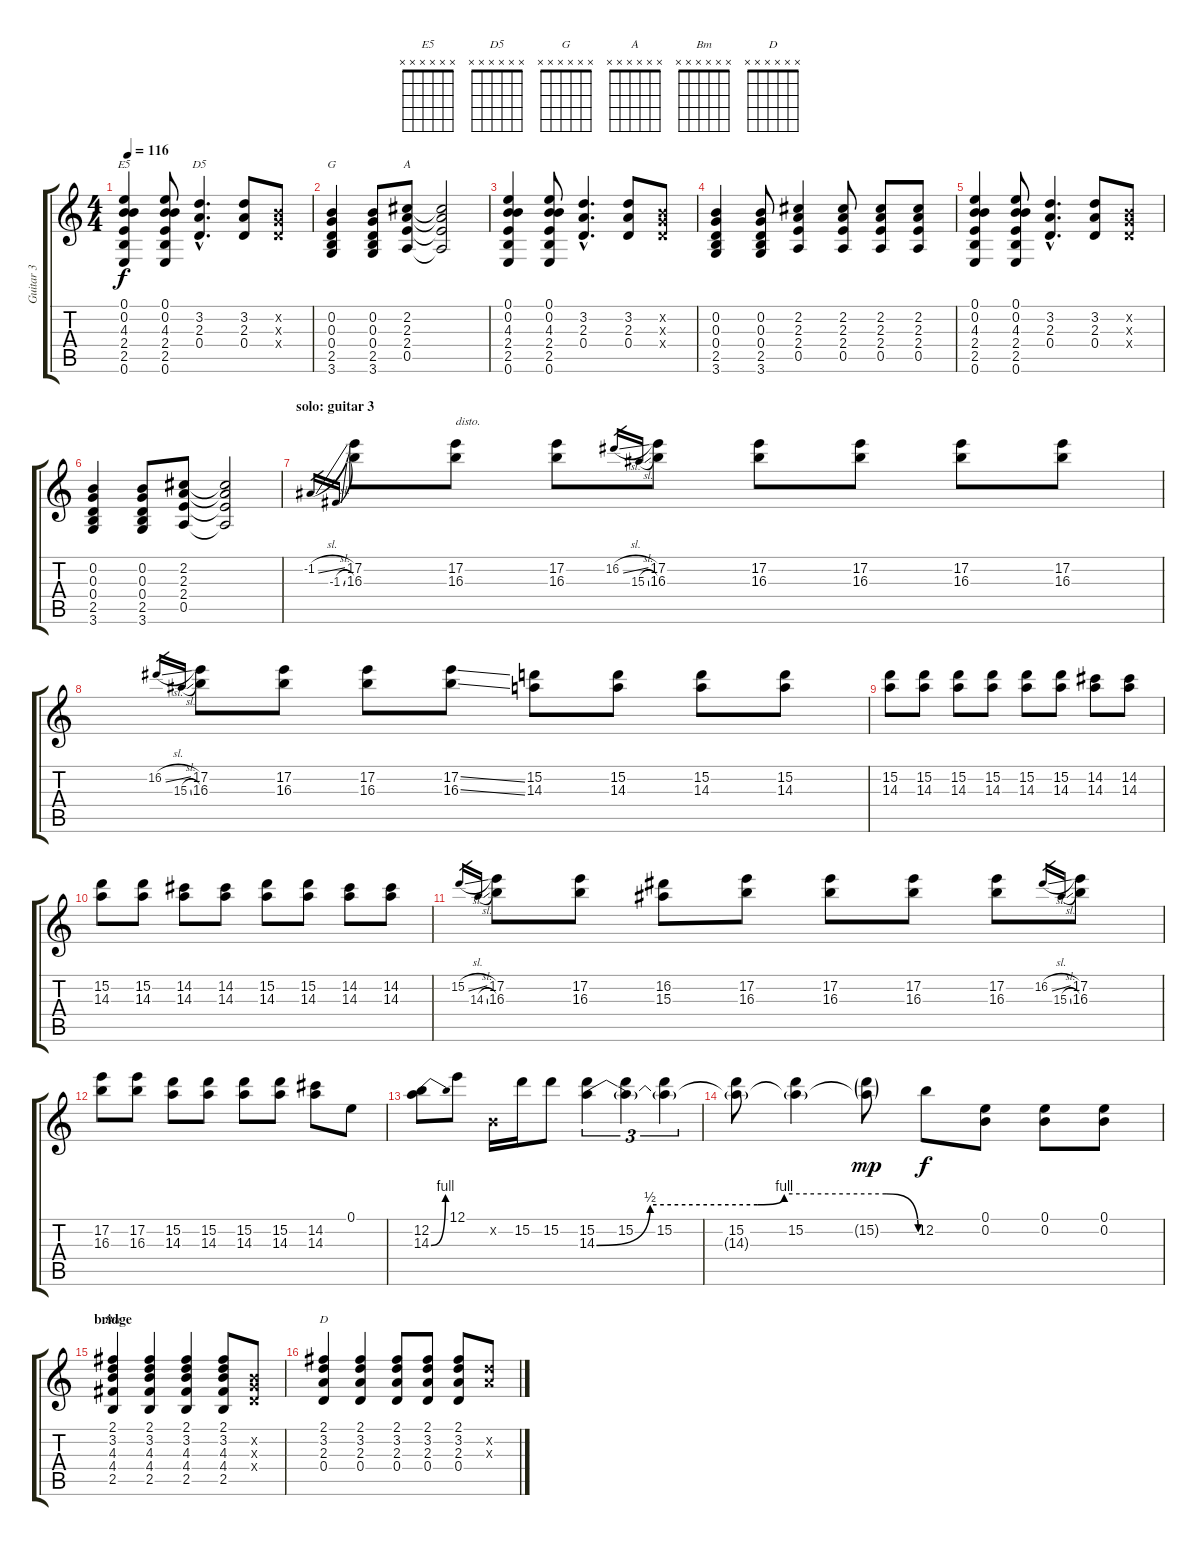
\track ("Guitar 3" "Guitar 3") {instrument electricguitarclean}
\staff {score tabs}
\tuning (E4 B3 G3 D3 A2 E2) {hide}
\chord ("E5" x x x x x x) {firstfret 0}
\chord ("D5" x x x x x x) {firstfret 0}
\chord ("G" x x x x x x) {firstfret 0}
\chord ("A" x x x x x x) {firstfret 0}
\chord ("Bm" x x x x x x) {firstfret 0}
\chord ("D" x x x x x x) {firstfret 0}
\ts (4 4)
\tempo 116
\clef g2
\ks c
(0.1 0.2 4.3 2.4 2.5 0.6).4{ch "E5" dy f} (0.1 0.2 4.3 2.4 2.5 0.6).8 (3.2{hac} 2.3{hac} 0.4{hac}).4{d ch "D5"} (3.2 2.3 0.4).8 (0.2{x} 0.3{x} 0.4{x}).8 |
(0.2 0.3 0.4 2.5 3.6).4{ch "G"} (0.2 0.3 0.4 2.5 3.6).8 (2.2 2.3 2.4 0.5).8{ch "A"} (2.2{t} 2.3{t} 2.4{t} 0.5{t}).2 |
(0.1 0.2 4.3 2.4 2.5 0.6).4 (0.1 0.2 4.3 2.4 2.5 0.6).8 (3.2{hac} 2.3{hac} 0.4{hac}).4{d} (3.2 2.3 0.4).8 (0.2{x} 0.3{x} 0.4{x}).8 |
(0.2 0.3 0.4 2.5 3.6).4 (0.2 0.3 0.4 2.5 3.6).8 (2.2 2.3 2.4 0.5).4 (2.2 2.3 2.4 0.5).8 (2.2 2.3 2.4 0.5).8 (2.2 2.3 2.4 0.5).8 |
(0.1 0.2 4.3 2.4 2.5 0.6).4 (0.1 0.2 4.3 2.4 2.5 0.6).8 (3.2{hac} 2.3{hac} 0.4{hac}).4{d} (3.2 2.3 0.4).8 (0.2{x} 0.3{x} 0.4{x}).8 |
(0.2 0.3 0.4 2.5 3.6).4 (0.2 0.3 0.4 2.5 3.6).8 (2.2 2.3 2.4 0.5).8 (2.2{t} 2.3{t} 2.4{t} 0.5{t}).2 |
\section ("" "solo: guitar 3 ")
-1.2{sl}.16{gr} -1.3{sl}.16{gr} (17.2 16.3).8{volume 15 instrument distortionguitar} (17.2 16.3).8{txt "disto."} (17.2 16.3).8 16.2{sl}.16{gr} 15.3{sl}.16{gr} (17.2 16.3).8 (17.2 16.3).8 (17.2 16.3).8 (17.2 16.3).8 (17.2 16.3).8 |
16.2{sl}.16{gr} 15.3{sl}.16{gr} (17.2 16.3).8 (17.2 16.3).8 (17.2 16.3).8 (17.2{ss} 16.3{ss}).8 (15.2 14.3).8 (15.2 14.3).8 (15.2 14.3).8 (15.2 14.3).8 |
(15.2 14.3).8 (15.2 14.3).8 (15.2 14.3).8 (15.2 14.3).8 (15.2 14.3).8 (15.2 14.3).8 (14.2 14.3).8 (14.2 14.3).8 |
(15.2 14.3).8 (15.2 14.3).8 (14.2 14.3).8 (14.2 14.3).8 (15.2 14.3).8 (15.2 14.3).8 (14.2 14.3).8 (14.2 14.3).8 |
15.2{sl}.16{gr} 14.3{sl}.16{gr} (17.2 16.3).8 (17.2 16.3).8 (16.2 15.3).8 (17.2 16.3).8 (17.2 16.3).8 (17.2 16.3).8 (17.2 16.3).8 16.2{sl}.16{gr} 15.3{sl}.16{gr} (17.2 16.3).8 |
(17.2 16.3).8 (17.2 16.3).8 (15.2 14.3).8 (15.2 14.3).8 (15.2 14.3).8 (15.2 14.3).8 (14.2 14.3).8 0.1.8 |
(12.2 14.3{be (bend 0 0 60 4)}).8 12.1.8 0.2{x}.16 15.2.16 15.2.8 (15.2 14.3{be (custom 0 0 10 2 30 2 35 4 54 4 60 0)}).4{tu (3 2)} (15.2 14.3{t}).4{tu (3 2)} (15.2 14.3{t}).4{tu (3 2)} |
(15.2 14.3{t}).8 (15.2 14.3{t}).4 (15.2{g} 14.3{t}).8{dy mp} 12.2.8{dy f} (0.1 0.2).8 (0.1 0.2).8 (0.1 0.2).8 |
\section ("" "bridge")
(2.1 3.2 4.3 4.4 2.5).4{ch "Bm" volume 10 instrument electricguitarclean} (2.1 3.2 4.3 4.4 2.5).4 (2.1 3.2 4.3 4.4 2.5).4 (2.1 3.2 4.3 4.4 2.5).8 (0.2{x} 0.3{x} 0.4{x}).8 |
(2.1 3.2 2.3 0.4).4{ch "D"} (2.1 3.2 2.3 0.4).4 (2.1 3.2 2.3 0.4).8 (2.1 3.2 2.3 0.4).8 (2.1 3.2 2.3 0.4).8 (3.2{x} 2.3{x}).8
